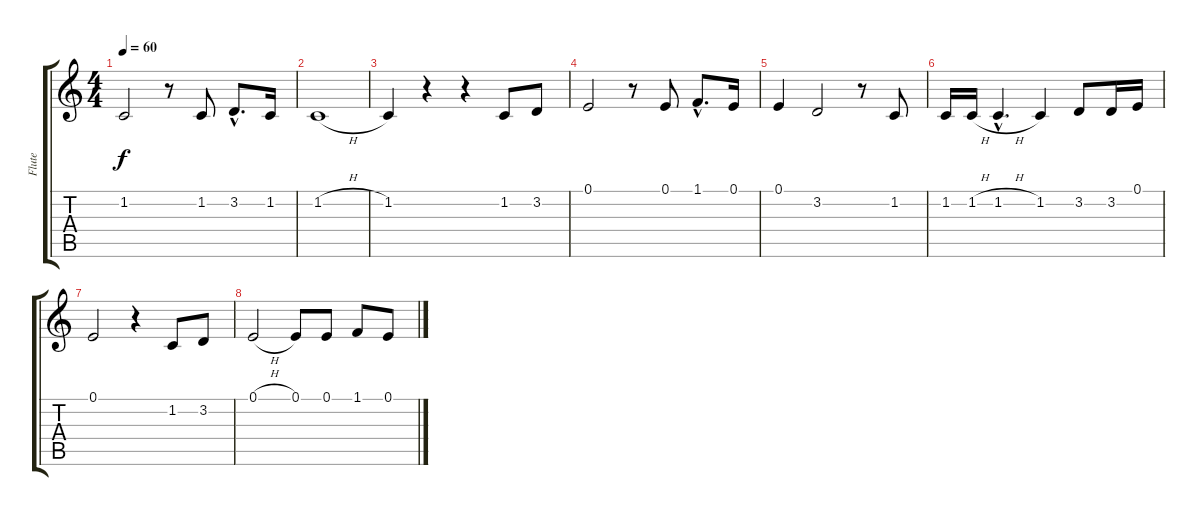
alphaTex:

\track ("Flute" "Flute") {instrument cello}
\staff {score tabs}
\tuning (E4 B3 G3 D3 A2 E2) {hide}
\ts (4 4)
\tempo 60
\clef g2
\ks c
1.2.2{dy f} r.8 1.2.8 3.2{hac}.8{d} 1.2.16 |
1.2{h}.1 |
1.2.4 r.4 r.4 1.2.8 3.2.8 |
0.1.2 r.8 0.1.8 1.1{hac}.8{d} 0.1.16 |
0.1.4 3.2.2 r.8 1.2.8 |
1.2.16 1.2{h}.16 1.2{h hac}.4{d} 1.2.4 3.2.8 3.2.16 0.1.16 |
0.1.2 r.4 1.2.8 3.2.8 |
0.1{h}.2 0.1.8 0.1.8 1.1.8 0.1.8
